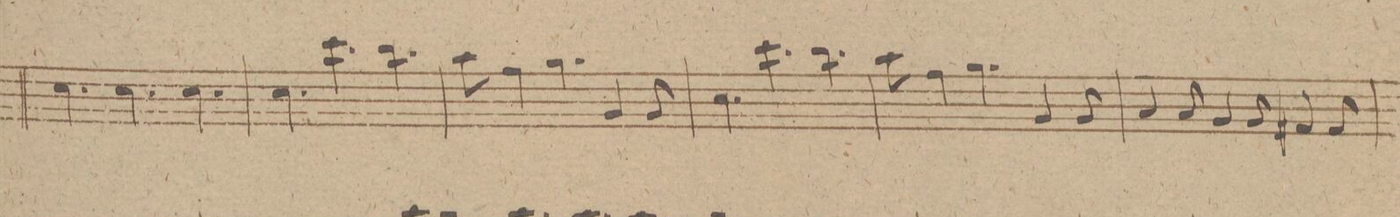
**kern	**dynam
*I"Fagotto 2do	*
*clefF4	*
*k[f#]	*
*M9/8	*
4.E\	.
4.E\	.
4.E\	.
=11	=11
4.E\	.
4.e\	.
4.d\	.
=12	=12
8c\	.
4A\	.
4.B\	.
4BB/	.
8BB/	.
=13	=13
4.E\	.
4.e\	.
4.d\	.
=14	=14
8c\	.
4A\	.
4.B\	.
4BB/	.
8BB/	.
=15	=15
4C/	.
8C/	.
4BB/	.
8BB/	.
4AA#X/	.
8AA#/	.
=16	=16
*-	*-
